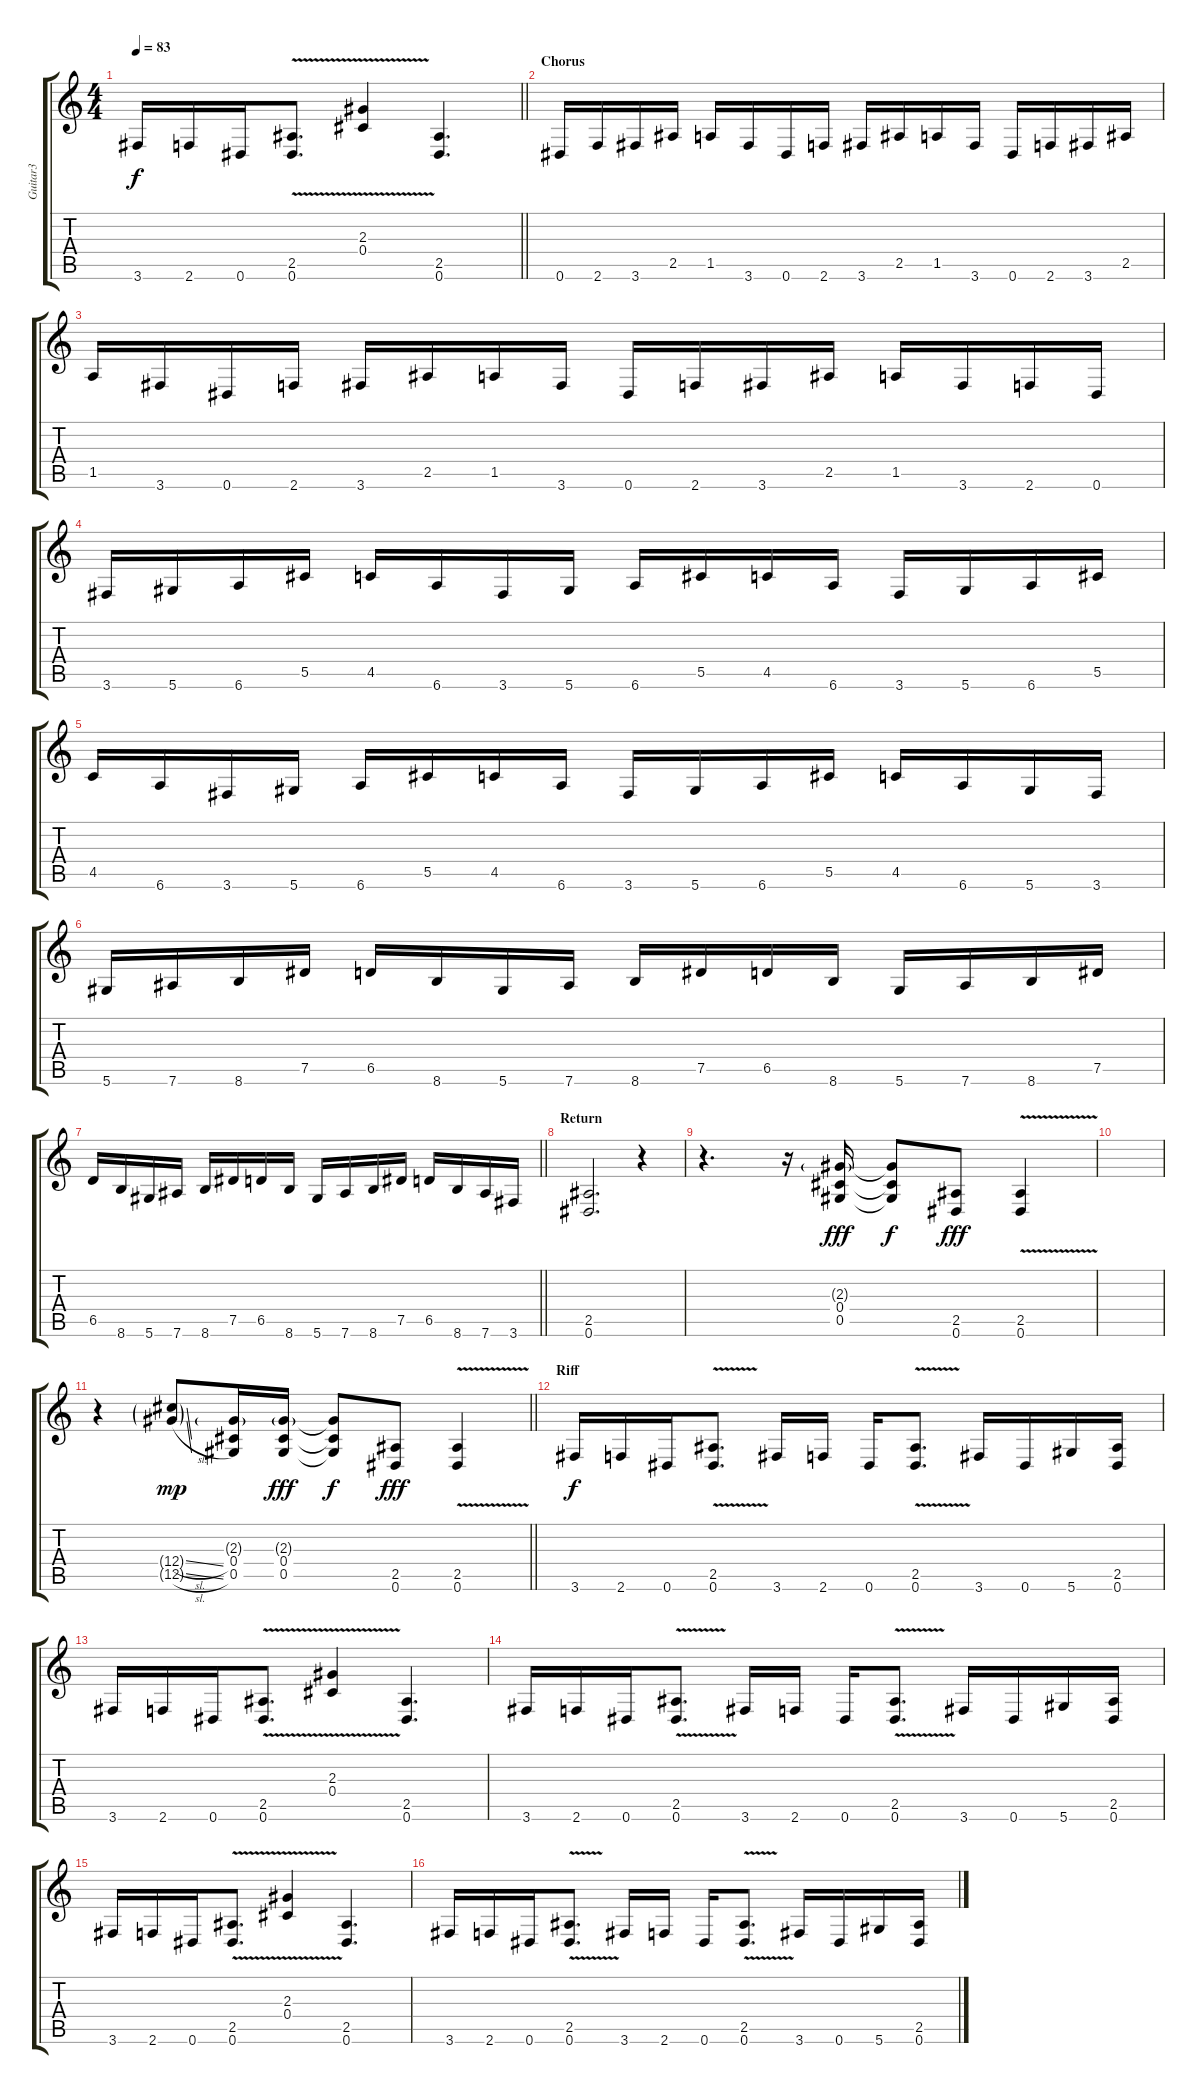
\track ("Guitar3" "Guitar3") {instrument distortionguitar}
\staff {score tabs}
\tuning (Eb4 Bb3 Gb3 Db3 Ab2 Eb2) {hide}
\ts (4 4)
\tempo 83
\clef g2
\barLineRight lightlight
\ks c
3.6.16{dy f} 2.6.16 0.6.16 (2.5{v} 0.6{v}).8{d} (2.3{v} 0.4{v}).4 (2.5 0.6).4{d} |
\section ("" "Chorus")
0.6.16 2.6.16 3.6.16 2.5.16 1.5.16 3.6.16 0.6.16 2.6.16 3.6.16 2.5.16 1.5.16 3.6.16 0.6.16 2.6.16 3.6.16 2.5.16 |
1.5.16 3.6.16 0.6.16 2.6.16 3.6.16 2.5.16 1.5.16 3.6.16 0.6.16 2.6.16 3.6.16 2.5.16 1.5.16 3.6.16 2.6.16 0.6.16 |
3.6.16 5.6.16 6.6.16 5.5.16 4.5.16 6.6.16 3.6.16 5.6.16 6.6.16 5.5.16 4.5.16 6.6.16 3.6.16 5.6.16 6.6.16 5.5.16 |
4.5.16 6.6.16 3.6.16 5.6.16 6.6.16 5.5.16 4.5.16 6.6.16 3.6.16 5.6.16 6.6.16 5.5.16 4.5.16 6.6.16 5.6.16 3.6.16 |
5.6.16 7.6.16 8.6.16 7.5.16 6.5.16 8.6.16 5.6.16 7.6.16 8.6.16 7.5.16 6.5.16 8.6.16 5.6.16 7.6.16 8.6.16 7.5.16 |
\barLineRight lightlight
6.5.16 8.6.16 5.6.16 7.6.16 8.6.16 7.5.16 6.5.16 8.6.16 5.6.16 7.6.16 8.6.16 7.5.16 6.5.16 8.6.16 7.6.16 3.6.16 |
\section ("" "Return")
(2.5 0.6).2{d} r.4 |
r.4{d} r.16 (2.3{g} 0.4 0.5).16{dy fff} (2.3{t} 0.4{t} 0.5{t}).8{dy f} (2.5 0.6).8{dy fff} (2.5{v} 0.6{v}).4 |
|
\barLineRight lightlight
r.4 (12.4{sl g} 12.5{sl g}).8{dy mp} (2.3{g} 0.4 0.5).16 (2.3{g} 0.4 0.5).16{dy fff} (2.3{t} 0.4{t} 0.5{t}).8{dy f} (2.5 0.6).8{dy fff} (2.5{v} 0.6{v}).4 |
\section ("" "Riff")
3.6.16{dy f} 2.6.16 0.6.16 (2.5{v} 0.6{v}).8{d} 3.6.16 2.6.16 0.6.16 (2.5{v} 0.6{v}).8{d} 3.6.16 0.6.16 5.6.16 (2.5 0.6).16 |
3.6.16 2.6.16 0.6.16 (2.5{v} 0.6{v}).8{d} (2.3{v} 0.4{v}).4 (2.5 0.6).4{d} |
3.6.16 2.6.16 0.6.16 (2.5{v} 0.6{v}).8{d} 3.6.16 2.6.16 0.6.16 (2.5{v} 0.6{v}).8{d} 3.6.16 0.6.16 5.6.16 (2.5 0.6).16 |
3.6.16 2.6.16 0.6.16 (2.5{v} 0.6{v}).8{d} (2.3{v} 0.4{v}).4 (2.5 0.6).4{d} |
3.6.16 2.6.16 0.6.16 (2.5{v} 0.6{v}).8{d} 3.6.16 2.6.16 0.6.16 (2.5{v} 0.6{v}).8{d} 3.6.16 0.6.16 5.6.16 (2.5 0.6).16
